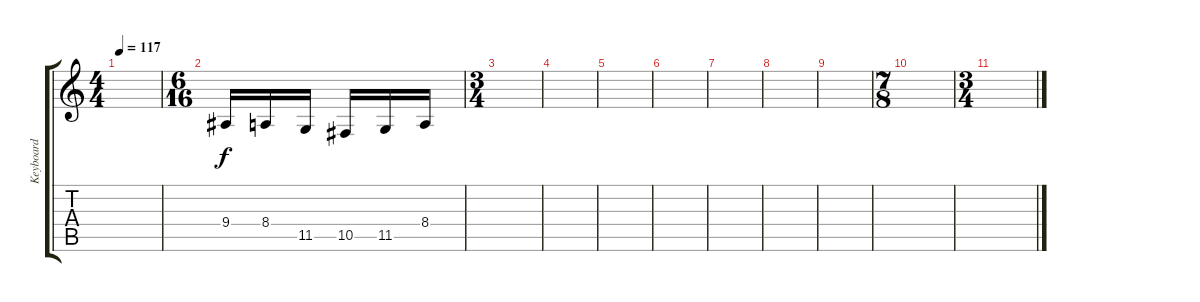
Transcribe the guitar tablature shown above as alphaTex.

\track ("Keyboard" "Keyboard") {instrument vibraphone}
\staff {score tabs}
\tuning (Eb4 Bb3 Gb3 Db3 Ab2 Eb2) {hide}
\ts (4 4)
\tempo 117
\clef g2
\ks c
|
\ts (6 16)
9.4.16 8.4.16 11.5.16 10.5.16 11.5.16 8.4.16 |
\ts (3 4)
|
|
|
|
|
|
|
\ts (7 8)
|
\ts (3 4)
